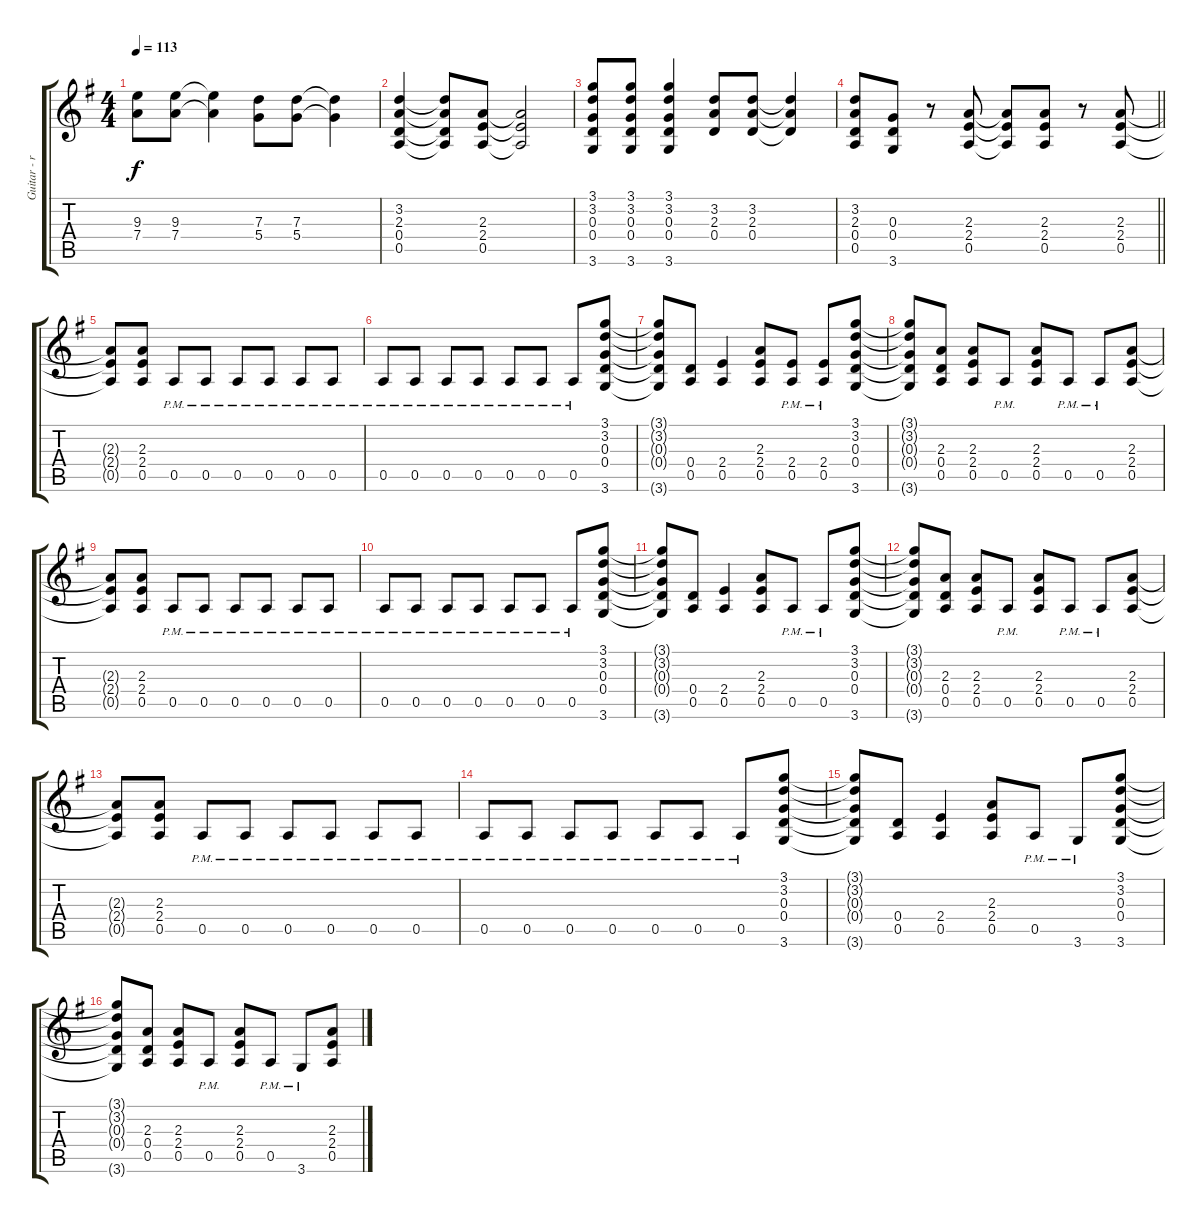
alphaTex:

\track ("Guitar - rhythm - left" "Guitar - r") {instrument overdrivenguitar}
\staff {score tabs}
\tuning (E4 B3 G3 D3 A2 E2) {hide}
\ts (4 4)
\tempo 113
\clef g2
\ks g
(9.3 7.4).8{dy f} (9.3 7.4).8 (9.3{t} 7.4{t}).4 (7.3 5.4).8 (7.3 5.4).8 (7.3{t} 5.4{t}).4 |
(3.2 2.3 0.4 0.5).4 (3.2{t} 2.3{t} 0.4{t} 0.5{t}).8 (2.3 2.4 0.5).8 (2.3{t} 2.4{t} 0.5{t}).2 |
(3.1 3.2 0.3 0.4 3.6).8 (3.1 3.2 0.3 0.4 3.6).8 (3.1 3.2 0.3 0.4 3.6).4 (3.2 2.3 0.4).8 (3.2 2.3 0.4).8 (3.2{t} 2.3{t} 0.4{t}).4 |
\barLineRight lightlight
(3.2 2.3 0.4 0.5).8 (0.3 0.4 3.6).8 r.8 (2.3 2.4 0.5).8 (2.3{t} 2.4{t} 0.5{t}).8 (2.3 2.4 0.5).8 r.8 (2.3 2.4 0.5).8 |
(2.3{t} 2.4{t} 0.5{t}).8 (2.3 2.4 0.5).8 0.5{pm}.8 0.5{pm}.8 0.5{pm}.8 0.5{pm}.8 0.5{pm}.8 0.5{pm}.8 |
0.5{pm}.8 0.5{pm}.8 0.5{pm}.8 0.5{pm}.8 0.5{pm}.8 0.5{pm}.8 0.5{pm}.8 (3.1 3.2 0.3 0.4 3.6).8 |
(3.1{t} 3.2{t} 0.3{t} 0.4{t} 3.6{t}).8 (0.4 0.5).8 (2.4 0.5).4 (2.3 2.4 0.5).8 (2.4{pm} 0.5{pm}).8 (2.4{pm} 0.5{pm}).8 (3.1 3.2 0.3 0.4 3.6).8 |
(3.1{t} 3.2{t} 0.3{t} 0.4{t} 3.6{t}).8 (2.3 0.4 0.5).8 (2.3 2.4 0.5).8 0.5{pm}.8 (2.3 2.4 0.5).8 0.5{pm}.8 0.5{pm}.8 (2.3 2.4 0.5).8 |
(2.3{t} 2.4{t} 0.5{t}).8 (2.3 2.4 0.5).8 0.5{pm}.8 0.5{pm}.8 0.5{pm}.8 0.5{pm}.8 0.5{pm}.8 0.5{pm}.8 |
0.5{pm}.8 0.5{pm}.8 0.5{pm}.8 0.5{pm}.8 0.5{pm}.8 0.5{pm}.8 0.5{pm}.8 (3.1 3.2 0.3 0.4 3.6).8 |
(3.1{t} 3.2{t} 0.3{t} 0.4{t} 3.6{t}).8 (0.4 0.5).8 (2.4 0.5).4 (2.3 2.4 0.5).8 0.5{pm}.8 0.5{pm}.8 (3.1 3.2 0.3 0.4 3.6).8 |
(3.1{t} 3.2{t} 0.3{t} 0.4{t} 3.6{t}).8 (2.3 0.4 0.5).8 (2.3 2.4 0.5).8 0.5{pm}.8 (2.3 2.4 0.5).8 0.5{pm}.8 0.5{pm}.8 (2.3 2.4 0.5).8 |
(2.3{t} 2.4{t} 0.5{t}).8 (2.3 2.4 0.5).8 0.5{pm}.8 0.5{pm}.8 0.5{pm}.8 0.5{pm}.8 0.5{pm}.8 0.5{pm}.8 |
0.5{pm}.8 0.5{pm}.8 0.5{pm}.8 0.5{pm}.8 0.5{pm}.8 0.5{pm}.8 0.5{pm}.8 (3.1 3.2 0.3 0.4 3.6).8 |
(3.1{t} 3.2{t} 0.3{t} 0.4{t} 3.6{t}).8 (0.4 0.5).8 (2.4 0.5).4 (2.3 2.4 0.5).8 0.5{pm}.8 3.6{pm}.8 (3.1 3.2 0.3 0.4 3.6).8 |
(3.1{t} 3.2{t} 0.3{t} 0.4{t} 3.6{t}).8 (2.3 0.4 0.5).8 (2.3 2.4 0.5).8 0.5{pm}.8 (2.3 2.4 0.5).8 0.5{pm}.8 3.6{pm}.8 (2.3 2.4 0.5).8
